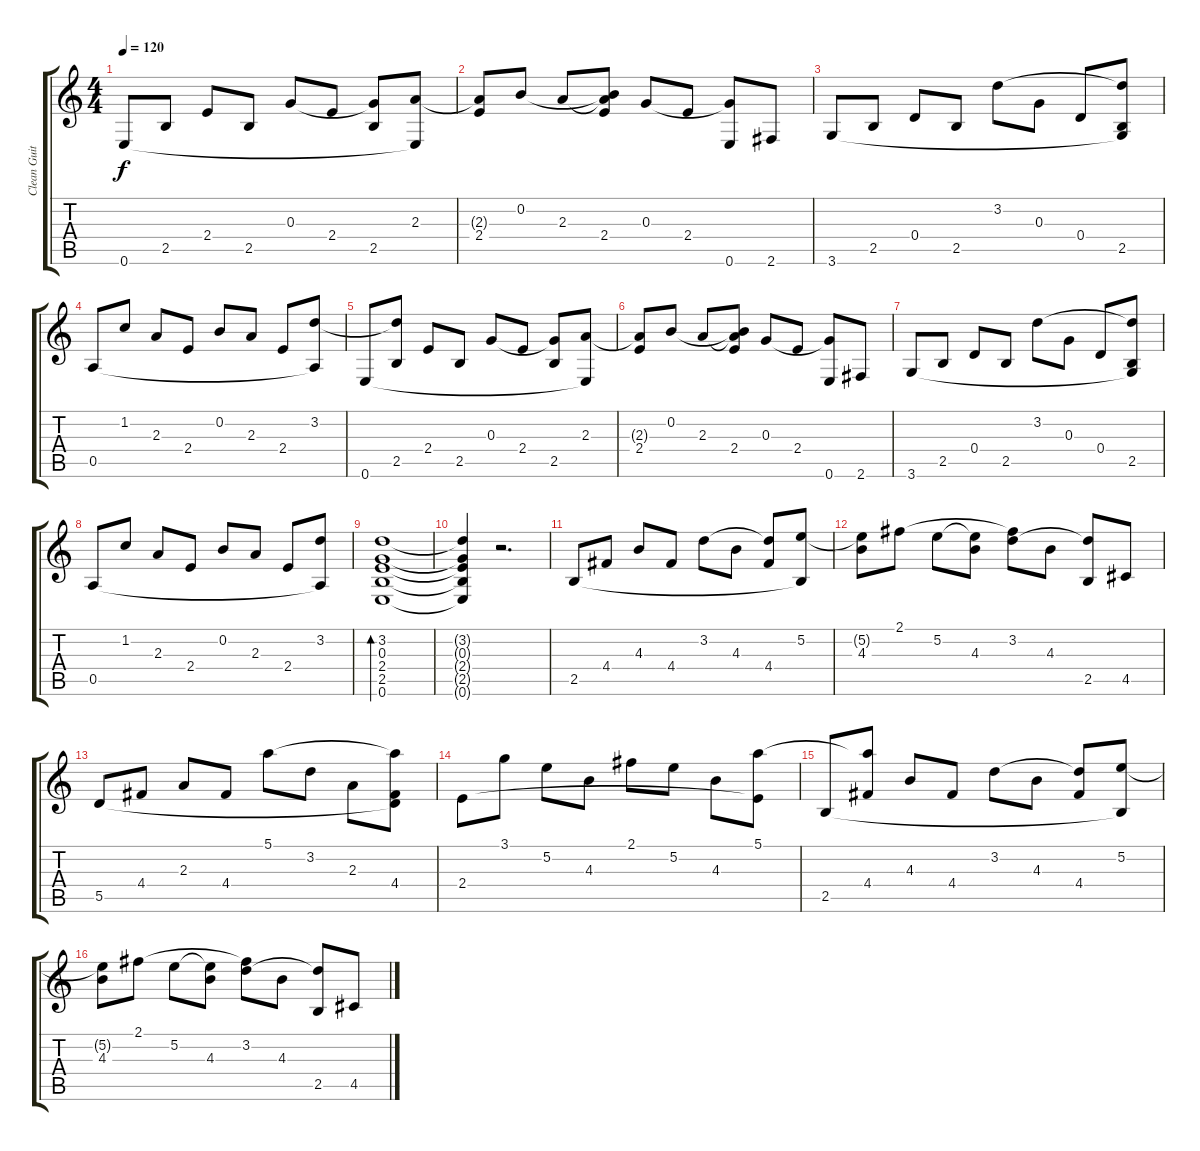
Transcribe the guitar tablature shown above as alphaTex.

\track ("Clean Guitar" "Clean Guit") {instrument electricguitarjazz}
\staff {score tabs}
\tuning (E4 B3 G3 D3 A2 E2) {hide}
\ts (4 4)
\tempo 120
\clef g2
\ks c
0.6.8{dy f instrument electricguitarjazz} 2.5.8 2.4.8 2.5.8 0.3.8 2.4.8 (0.3{t} 2.5).8 (2.3 0.6{t}).8 |
(2.3{t} 2.4).8 0.2.8 2.3.8 (0.2{t} 2.3{t} 2.4).8 0.3.8 2.4.8 (0.3{t} 0.6).8 2.6.8 |
3.6.8 2.5.8 0.4.8 2.5.8 3.2.8 0.3.8 0.4.8 (3.2{t} 2.5 3.6{t}).8 |
0.5.8 1.2.8 2.3.8 2.4.8 0.2.8 2.3.8 2.4.8 (3.2 0.5{t}).8 |
0.6.8 (3.2{t} 2.5).8 2.4.8 2.5.8 0.3.8 2.4.8 (0.3{t} 2.5).8 (2.3 0.6{t}).8 |
(2.3{t} 2.4).8 0.2.8 2.3.8 (0.2{t} 2.3{t} 2.4).8 0.3.8 2.4.8 (0.3{t} 0.6).8 2.6.8 |
3.6.8 2.5.8 0.4.8 2.5.8 3.2.8 0.3.8 0.4.8 (3.2{t} 2.5 3.6{t}).8 |
0.5.8 1.2.8 2.3.8 2.4.8 0.2.8 2.3.8 2.4.8 (3.2 0.5{t}).8 |
(3.2 0.3 2.4 2.5 0.6).1{bd 240} |
(3.2{t} 0.3{t} 2.4{t} 2.5{t} 0.6{t}).4 r.2{d} |
2.5.8 4.4.8 4.3.8 4.4.8 3.2.8 4.3.8 (3.2{t} 4.4).8 (5.2 2.5{t}).8 |
(5.2{t} 4.3).8 2.1.8 5.2.8 (5.2{t} 4.3).8 (2.1{t} 3.2).8 4.3.8 (3.2{t} 2.5).8 4.5.8 |
5.5.8 4.4.8 2.3.8 4.4.8 5.1.8 3.2.8 2.3.8 (5.1{t} 4.4 5.5{t}).8 |
2.4.8 3.1.8 5.2.8 4.3.8 2.1.8 5.2.8 4.3.8 (5.1 2.4{t}).8 |
2.5.8 (5.1{t} 4.4).8 4.3.8 4.4.8 3.2.8 4.3.8 (3.2{t} 4.4).8 (5.2 2.5{t}).8 |
(5.2{t} 4.3).8 2.1.8 5.2.8 (5.2{t} 4.3).8 (2.1{t} 3.2).8 4.3.8 (3.2{t} 2.5).8 4.5.8
